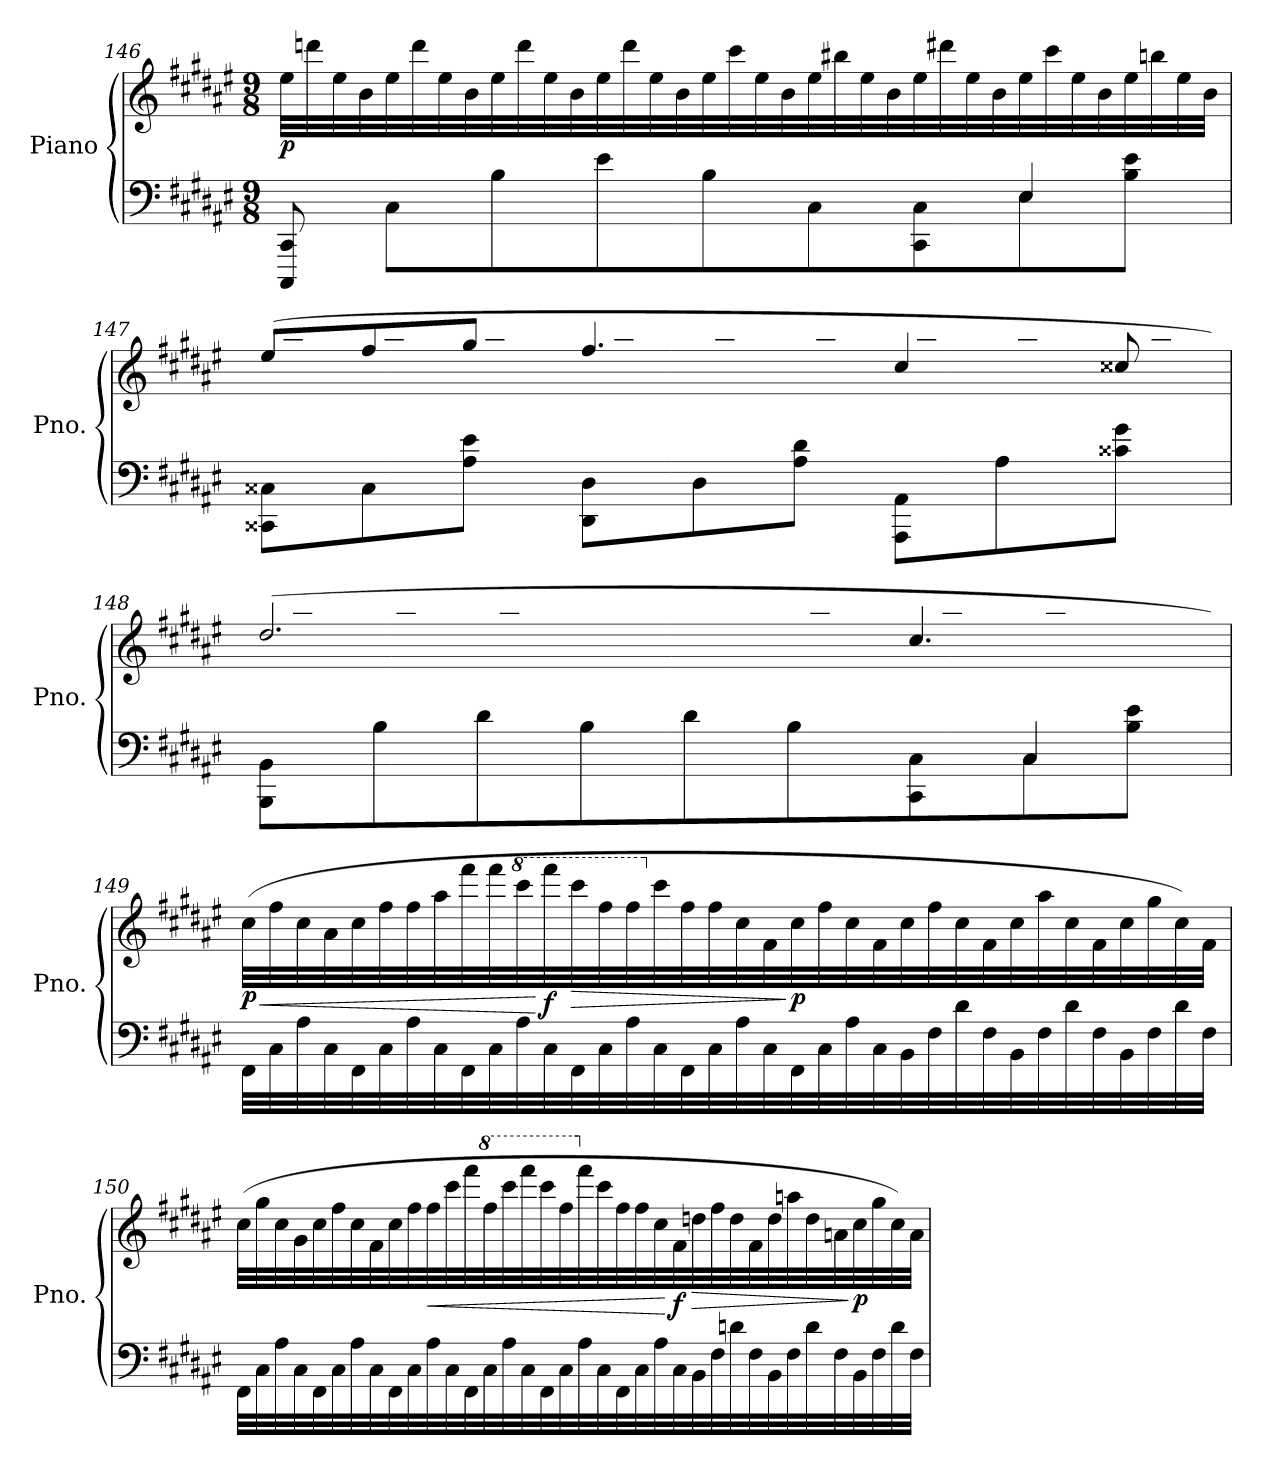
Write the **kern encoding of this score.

**kern	**kern	**dynam
*part1	*part1	*part1
*staff2	*staff1	*staff1/2
*I"Piano	*	*
*I'Pno.	*	*
!!LO:LB:g=z
*clefF4	*clefG2	*
*k[f#c#g#d#a#e#]	*k[f#c#g#d#a#e#]	*
*M9/8	*M9/8	*
=146	=146	=146
*^	*	*
!	!	!	!LO:DY:b
8CCC#/ 8CC#/	2..ryy	32ee#\LLL	p
.	.	32dddn\	.
.	.	32ee#\	.
.	.	32b\	.
8C#\L	.	32ee#\	.
.	.	32ddd\	.
.	.	32ee#\	.
.	.	32b\	.
8B\	.	32ee#\	.
.	.	32ddd\	.
.	.	32ee#\	.
.	.	32b\	.
8e#\	.	32ee#\	.
.	.	32ddd\	.
.	.	32ee#\	.
.	.	32b\	.
8B\	.	32ee#\	.
.	.	32ccc#\	.
.	.	32ee#\	.
.	.	32b\	.
8C#\	.	32ee#\	.
.	.	32bb#X\	.
.	.	32ee#\	.
.	.	32b\	.
8CC#\ 8C#\	.	32ee#\	.
.	.	32ddd#X\	.
.	.	32ee#\	.
.	.	32b\	.
8E#\	4E#/	32ee#\	.
.	.	32ccc#\	.
.	.	32ee#\	.
.	.	32b\	.
8B\ 8e#\J	.	32ee#\	.
.	.	32bbn\	.
.	.	32ee#\	.
.	.	32b\JJJ	.
*v	*v	*	*
!!LO:LB:g=z
=147	=147	=147
*	*^	*
8CC##X\ 8C##X\L	(>8ee#/L	32ee#\LLLyy	.
.	.	32aa#\	.
.	.	32ee#\	.
.	.	32a#\	.
8C##\	8ff#/	32ff#\yy	.
.	.	32aa#\	.
.	.	32ff#\	.
.	.	32a#\	.
8A#\ 8e#\J	8gg#/J	32gg#\yy	.
.	.	32aa#\	.
.	.	32gg#\	.
.	.	32a#\	.
8DD#\ 8D#\L	4.ff#/	32ff#\yy	.
.	.	32aa#\	.
.	.	32ff#\	.
.	.	32a#\	.
8D#\	.	32ff#\	.
.	.	32aa#\	.
.	.	32ff#\	.
.	.	32a#\	.
8A#\ 8d#\J	.	32ff#\	.
.	.	32aa#\	.
.	.	32ff#\	.
.	.	32a#\	.
8AAA#\ 8AA#\L	4cc#/	32cc#\	.
.	.	32aa#\	.
.	.	32cc#\	.
.	.	32a#\	.
8A#\	.	32cc#\	.
.	.	32aa#\	.
.	.	32cc#\	.
.	.	32a#\	.
8c##X\ 8g#\J	8cc##X/	32cc##\	.
.	.	32aa#\	.
.	.	32cc##\	.
.	.	32a#\JJJ)	.
!!LO:LB:g=z	!!
=148	=148	=148	=148
*^	*	*	*
8BBB\ 8BB\L	2..ryy	(>2.dd#/	32dd#\LLLyy	.
.	.	.	32aa#\	.
.	.	.	32dd#\	.
.	.	.	32a#\	.
8B\	.	.	32dd#\	.
.	.	.	32aa#\	.
.	.	.	32dd#\	.
.	.	.	32a#\	.
8d#\	.	.	32dd#\	.
.	.	.	32aa#\	.
.	.	.	32dd#\	.
.	.	.	32a#\	.
8B\	.	.	32dd#\	.
.	.	.	32gg#\	.
.	.	.	32dd#\	.
.	.	.	32g#\	.
8d#\	.	.	32dd#\	.
.	.	.	32gg#\	.
.	.	.	32dd#\	.
.	.	.	32g#\	.
8B\	.	.	32dd#\	.
.	.	.	32aa#\	.
.	.	.	32dd#\	.
.	.	.	32a#\	.
8CC#\ 8C#\	.	4.cc#/	32cc#\yy	.
.	.	.	32bb\	.
.	.	.	32cc#\	.
.	.	.	32b\	.
8C#\	4C#/	.	32cc#\	.
.	.	.	32aa#\	.
.	.	.	32cc#\	.
.	.	.	32b\	.
8B\ 8e#\J	.	.	32cc#\	.
.	.	.	32gg#\	.
.	.	.	32cc#\	.
.	.	.	32g#\JJJ)	.
*v	*v	*	*	*
!!LO:LB:g=z
=149	=149	=149	=149
!	!	!	!LO:HP:b
!	!	!	!LO:DY:n=1:b
*	*v	*v	*
32FF#\LLL	(>32cc#\LLL	< p
32C#\	32ff#\	.
32A#\	32cc#\	.
32C#\	32a#\	.
32FF#\	32cc#\	.
32C#\	32ff#\	.
32A#\	32ff#\	.
32C#\	32aa#\	.
32FF#\	32fff#\	.
32C#\	32fff#\	.
*	*8va	*
32A#\	32cccc#\	.
!	!	!LO:DY:n=2:b
32C#\	32ffff#\	[ f
!	!	!LO:HP:b
32FF#\	32cccc#\	>
32C#\	32fff#\	.
32A#\	32fff#\	.
*	*X8va	*
32C#\	32ccc#\	.
32FF#\	32ff#\	.
32C#\	32ff#\	.
32A#\	32cc#\	.
32C#\	32f#\	.
!	!	!LO:DY:n=3:b
32FF#\	32cc#\	] p
32C#\	32ff#\	.
32A#\	32cc#\	.
32C#\	32f#\	.
32BB\	32cc#\	.
32F#\	32ff#\	.
32d#\	32cc#\	.
32F#\	32f#\	.
32BB\	32cc#\	.
32F#\	32aa#\	.
32d#\	32cc#\	.
32F#\	32f#\	.
32BB\	32cc#\	.
32F#\	32gg#\	.
32d#\	32cc#\)	.
32F#\JJJ	32f#\JJJ	.
!!LO:PB:g=z
=150	=150	=150
32FF#\LLL	(>32cc#\LLL	.
32C#\	32gg#\	.
32A#\	32cc#\	.
32C#\	32g#\	.
32FF#\	32cc#\	.
32C#\	32ff#\	.
32A#\	32cc#\	.
32C#\	32f#\	.
32FF#\	32cc#\	.
32C#\	32ff#\	.
!	!	!LO:HP:b
32A#\	32ff#\	<
32C#\	32ccc#\	.
32FF#\	32fff#\	.
*	*8va	*
32C#\	32fff#\	.
32A#\	32cccc#\	.
32C#\	32ffff#\	.
32FF#\	32cccc#\	.
32C#\	32fff#\	.
*	*X8va	*
32A#\	32fff#\	.
32C#\	32ccc#\	.
32FF#\	32ff#\	.
32C#\	32ff#\	.
32A#\	32cc#\	.
!	!	!LO:DY:n=1:b
32C#\	32f#\	[ f
!	!	!LO:HP:b
32BB\	32ddn\	>
32F#\	32ff#\	.
32dn\	32dd\	.
32F#\	32f#\	.
32BB\	32dd\	.
32F#\	32aan\	.
32d\	32dd\	.
32F#\	32an\	.
!	!	!LO:DY:n=2:b
32BB\	32cc#\	] p
32F#\	32gg#\	.
32d\	32cc#\)	.
32F#\JJJ	32a\JJJ	.
=	=	=
*-	*-	*-
